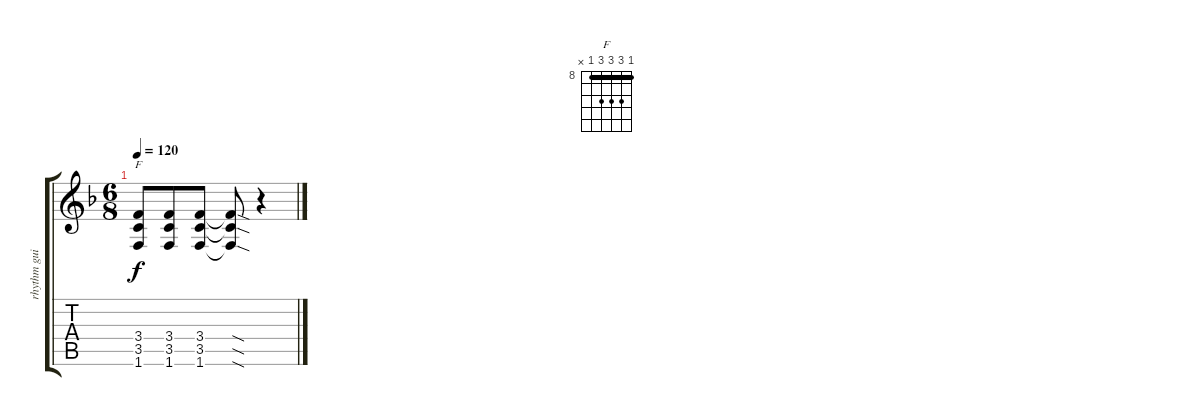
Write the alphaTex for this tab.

\track ("rhythm guitar" "rhythm gui") {instrument distortionguitar}
\staff {score tabs}
\tuning (E4 B3 G3 D3 A2 E2) {hide}
\chord ("F" 8 10 10 10 8 x) {firstfret 8 barre 8}
\ts (6 8)
\tempo 120
\clef g2
\ks f
(3.4 3.5 1.6).8{ch "F" dy f} (3.4 3.5 1.6).8 (3.4 3.5 1.6).8 (3.4{sod t} 3.5{sod t} 1.6{sod t}).8 r.4
